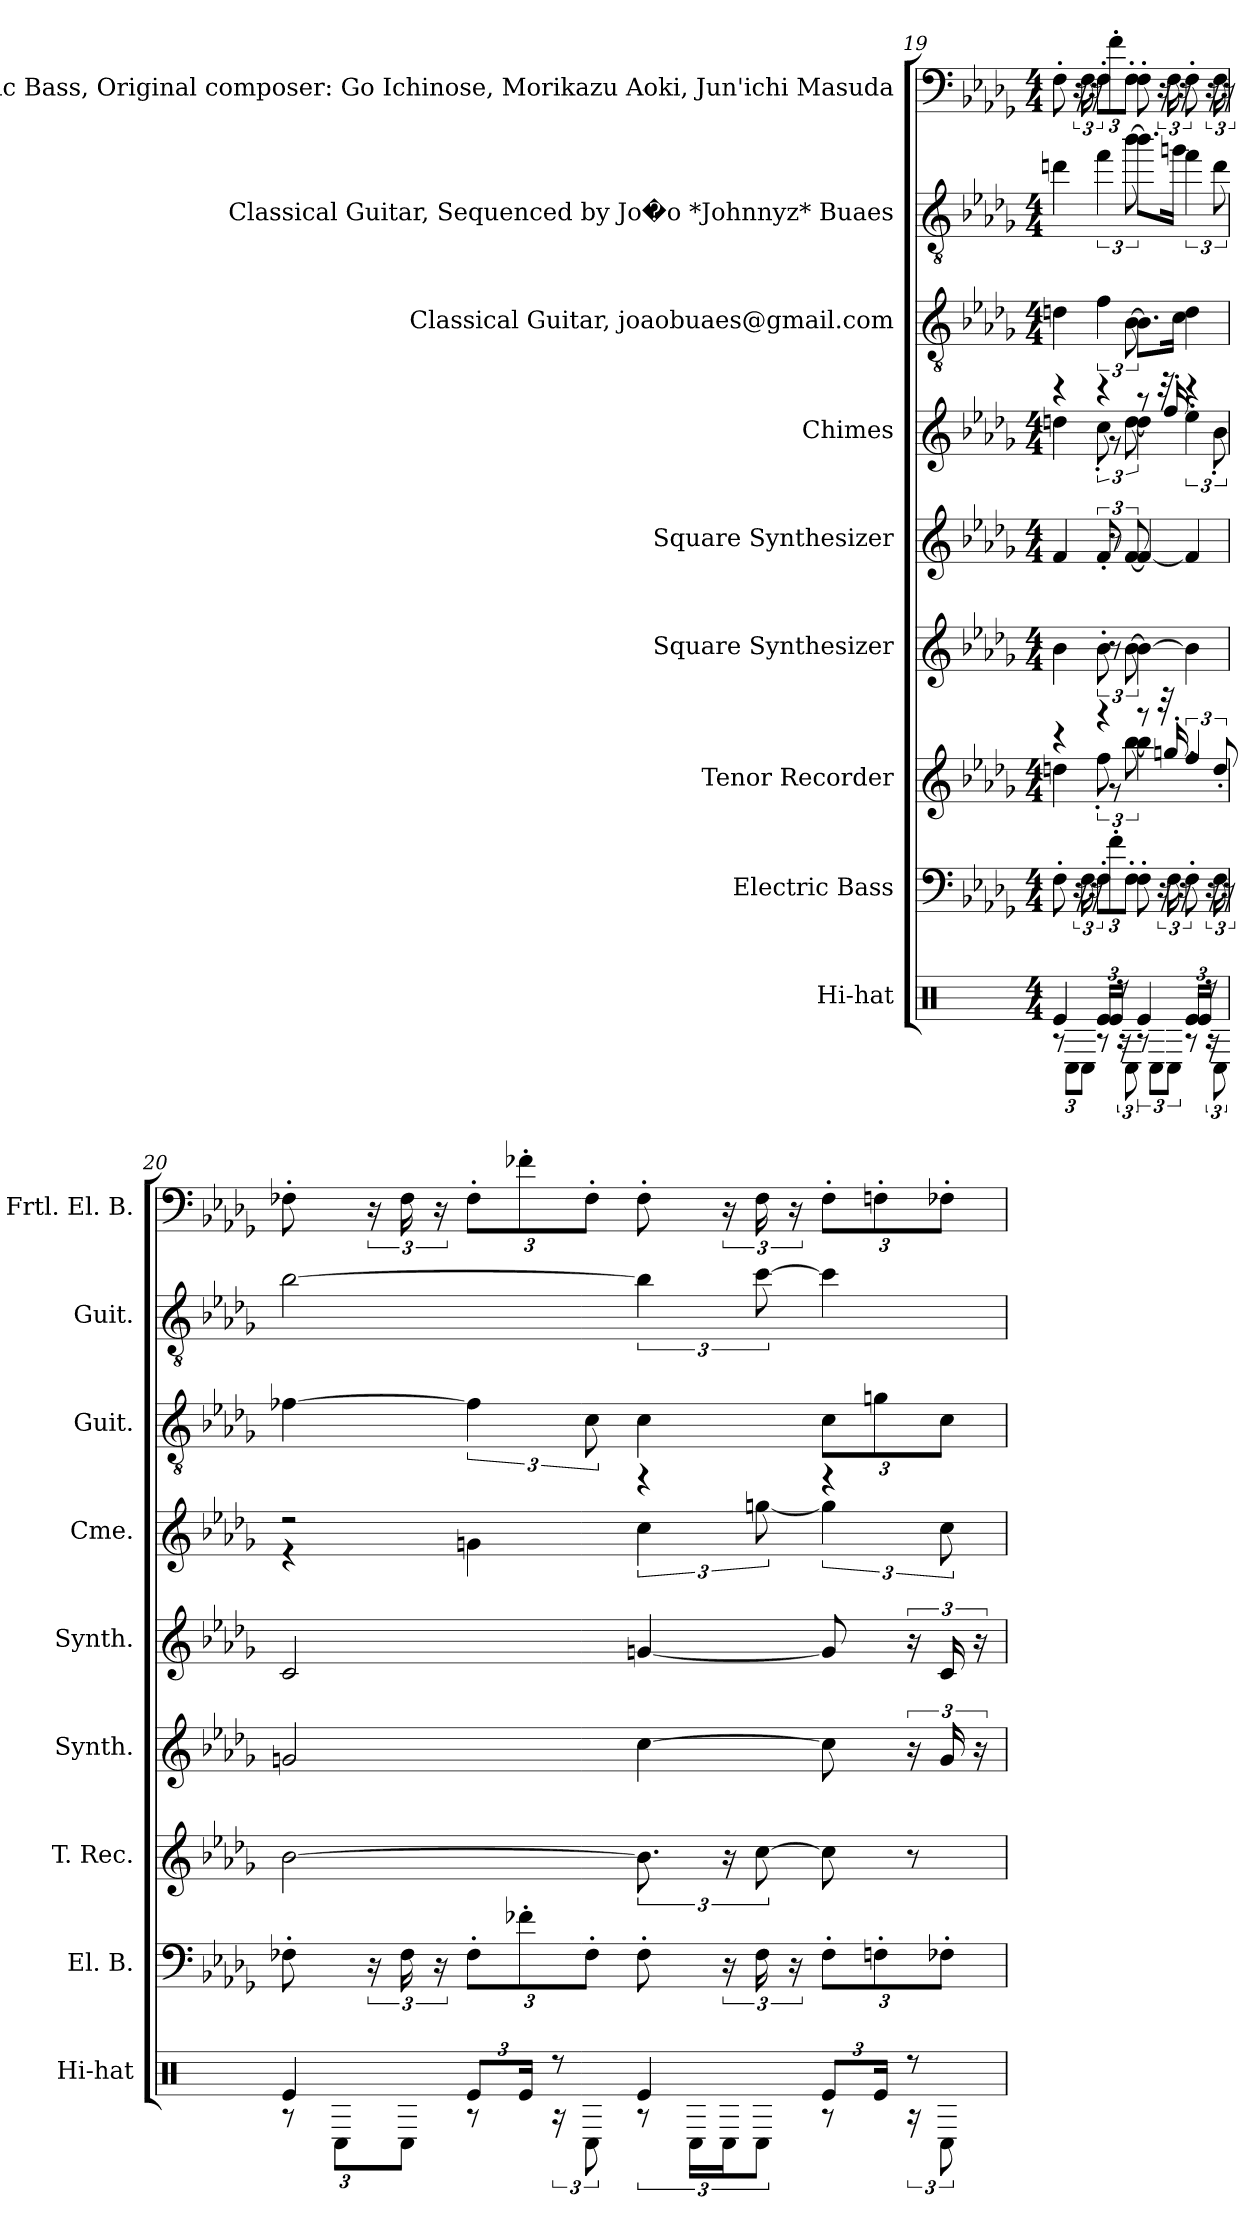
**kern	**kern	**kern	**kern	**kern	**kern	**kern	**kern	**kern
*part9	*part8	*part7	*part6	*part5	*part4	*part3	*part2	*part1
*staff9	*staff8	*staff7	*staff6	*staff5	*staff4	*staff3	*staff2	*staff1
*I"Hi-hat	*I"Electric Bass	*I"Tenor Recorder	*I"Square Synthesizer	*I"Square Synthesizer	*I"Chimes	*I"Classical Guitar, joaobuaes@gmail.com	*I"Classical Guitar, Sequenced by Jo�o *Johnnyz* Buaes	*I"Fretless Electric Bass, Original composer: Go Ichinose, Morikazu Aoki, Jun'ichi Masuda
*I'Hi-hat	*I'El. B.	*I'T. Rec.	*I'Synth.	*I'Synth.	*I'Cme.	*I'Guit.	*I'Guit.	*I'Frtl. El. B.
!!LO:PB:g=z
*clefX	*clefF4	*clefG2	*clefG2	*clefG2	*clefG2	*clefGv2	*clefGv2	*clefF4
*	*ITrd7c12	*	*	*	*	*	*	*ITrd7c12
*k[]	*k[b-e-a-d-g-]	*k[b-e-a-d-g-]	*k[b-e-a-d-g-]	*k[b-e-a-d-g-]	*k[b-e-a-d-g-]	*k[b-e-a-d-g-]	*k[b-e-a-d-g-]	*k[b-e-a-d-g-]
*M4/4	*M4/4	*M4/4	*M4/4	*M4/4	*M4/4	*M4/4	*M4/4	*M4/4
=19	=19	=19	=19	=19	=19	=19	=19	=19
*^	*	*^	*	*	*^	*	*	*
4Re/	12r	8FF'\	4r	4ddn\	4b-\	4f/	4r	4ddn\	4dn\	4ddn\	8FF'\
.	12RC\L	.	.	.	.	.	.	.	.	.	.
.	.	24r	.	.	.	.	.	.	.	.	24r
.	12RC\J	24FF\	.	.	.	.	.	.	.	.	24FF\
.	.	24r	.	.	.	.	.	.	.	.	24r
*Xbrackettup	*	*Xbrackettup	*	*	*	*	*	*	*	*	*Xbrackettup
12Re/L	8r	12FF'\L	4r	12ff'\	12b-'\	12f'/	4r	12cc'\	6f\	6ff\	12FF'\L
24Re/Jk	.	12F'\	.	12r	12r	12r	.	12r	.	.	12F'\
*	*brackettup	*	*	*	*	*	*	*	*	*	*
8r	24r	.	.	.	.	.	.	.	.	.	.
.	12RC\	12FF'\J	.	[12bb-\	[12b-\	[12f/	.	[12dd\	[12B-\	[12bb-\	12FF'\J
4Re/	12r	8FF'\	8r	4bb-\]	4b-\_	4f/_	8r	4dd\]	8.B-\L]	8.bb-\L]	8FF'\
.	12RC\L	.	.	.	.	.	.	.	.	.	.
*	*	*brackettup	*	*	*	*	*	*	*	*	*brackettup
.	.	24r	32r	.	.	.	32r	.	.	.	24r
.	.	.	16.ggn'/	.	.	.	16.ff'/	.	.	.	.
.	12RC\J	24FF\	.	.	.	.	.	.	.	.	24FF\
.	.	.	.	.	.	.	.	.	16c\Jk	16ggn\Jk	.
.	.	24r	.	.	.	.	.	.	.	.	24r
*Xbrackettup	*	*	*	*	*	*	*	*	*	*	*
12Re/L	8r	8FF'\	6ff/	4ryy	4b-\]	4f/]	4r	6ee-\	4d\	6ff\	8FF'\
24Re/Jk	.	.	.	.	.	.	.	.	.	.	.
*	*brackettup	*	*	*	*	*	*	*	*	*	*
8r	24r	24r	.	.	.	.	.	.	.	.	24r
.	12RC\	24FF\	12dd'/	.	.	.	.	12b-'\	.	12dd\	24FF\
.	.	24r	.	.	.	.	.	.	.	.	24r
*	*	*	*v	*v	*	*	*	*	*	*	*
!!LO:PB:g=z
=20	=20	=20	=20	=20	=20	=20	=20	=20	=20	=20
4Re/	12r	8FF-X'\	[2b-\	2gn/	2c/	2r	4r	[4f-X\	[2b-\	8FF-X'\
.	12RC\L	.	.	.	.	.	.	.	.	.
.	.	24r	.	.	.	.	.	.	.	24r
.	12RC\J	24FF-\	.	.	.	.	.	.	.	24FF-\
.	.	24r	.	.	.	.	.	.	.	24r
*Xbrackettup	*	*Xbrackettup	*	*	*	*	*	*	*	*Xbrackettup
12Re/L	8r	12FF-'\L	.	.	.	.	4gn\	6f-\]	.	12FF-'\L
24Re/Jk	.	12F-X'\	.	.	.	.	.	.	.	12F-X'\
*	*brackettup	*	*	*	*	*	*	*	*	*
8r	24r	.	.	.	.	.	.	.	.	.
.	12RC\	12FF-'\J	.	.	.	.	.	12c\	.	12FF-'\J
4Re/	12r	8FF-'\	12.b-\]	[4cc\	[4gn/	4r	6cc\	4c\	6b-\]	8FF-'\
.	24RC\LL	.	.	.	.	.	.	.	.	.
*	*Xbrackettup	*brackettup	*	*	*	*	*	*	*	*brackettup
.	24RC\J	24r	24r	.	.	.	.	.	.	24r
.	12RC\J	24FF-\	[12cc\	.	.	.	[12ggn\	.	[12cc\	24FF-\
.	.	24r	.	.	.	.	.	.	.	24r
*	*	*Xbrackettup	*	*	*	*	*	*Xbrackettup	*	*Xbrackettup
12Re/L	8r	12FF-'\L	8cc\]	8cc\]	8g/]	4r	6gg\]	12c\L	4cc\]	12FF-'\L
24Re/Jk	.	12FFn'\	.	.	.	.	.	12gn\	.	12FFn'\
*	*brackettup	*	*	*	*	*	*	*	*	*
8r	24r	.	8r	24r	24r	.	.	.	.	.
.	12RC\	12FF-X'\J	.	24g/	24c/	.	12cc\	12c\J	.	12FF-X'\J
.	.	.	.	24r	24r	.	.	.	.	.
*v	*v	*	*	*	*	*v	*v	*	*	*
=	=	=	=	=	=	=	=	=
*-	*-	*-	*-	*-	*-	*-	*-	*-
